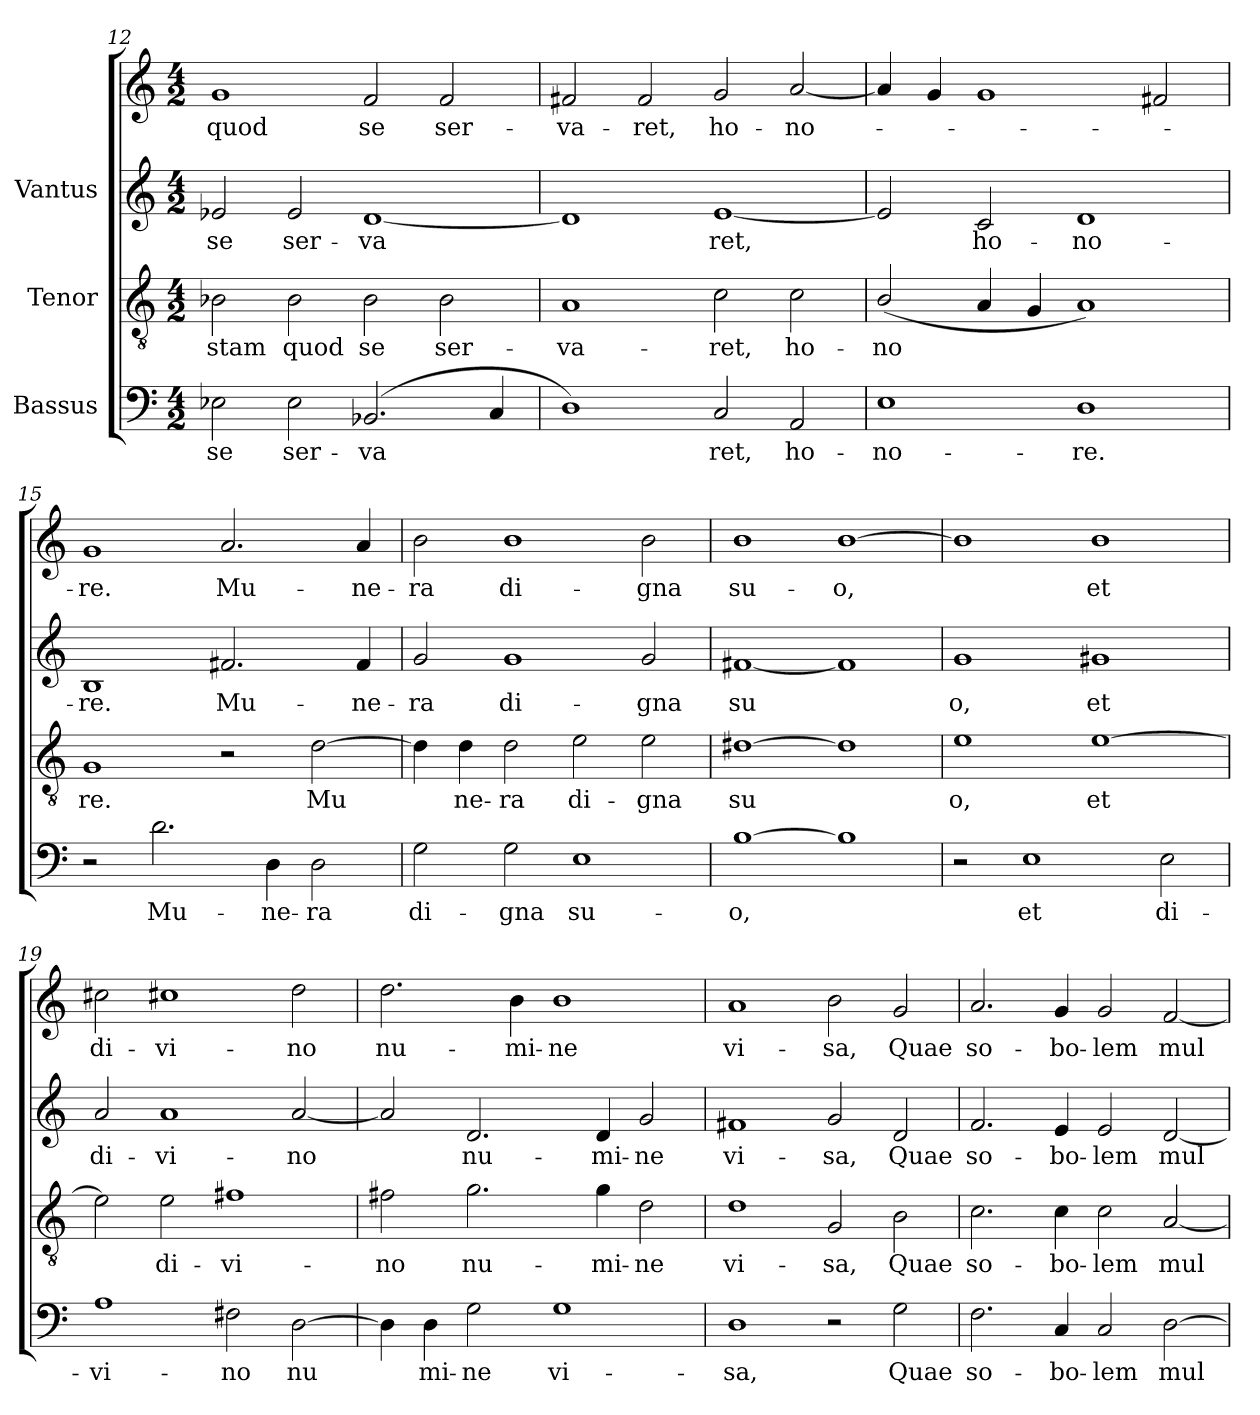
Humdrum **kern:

**kern	**text	**kern	**text	**kern	**text	**kern	**text
*part3	*part3	*part2	*part2	*part1	*part1	*part1	*part1
*staff4	*staff4	*staff3	*staff3	*staff2	*staff2	*staff1	*staff1
*I"Bassus	*	*I"Tenor	*	*I"Vantus	*	*	*
*clefF4	*	*clefGv2	*	*clefG2	*	*clefG2	*
*M4/2	*	*M4/2	*	*M4/2	*	*M4/2	*
=12	=12	=12	=12	=12	=12	=12	=12
!	!LO:LY:b:cj	!	!LO:LY:b:cj	!	!LO:LY:b:cj	!	!LO:LY:b:cj
2E-X\	se	2B-X\	-stam	2e-X/	-se	1g	quod
!	!LO:LY:b:cj	!	!LO:LY:b:cj	!	!LO:LY:b:cj	!	!
2E-\	ser-	2B-\	quod	2e-/	ser-	.	.
!	!LO:LY:b:cj	!	!LO:LY:b:cj	!	!LO:LY:b:cj	!	!LO:LY:b:cj
(<2.BB-X/	-va-	2B-\	se	[<1d	-va-	2f/	se
!	!	!	!LO:LY:b:cj	!	!	!	!LO:LY:b:cj
.	.	2B-\	ser-	.	.	2f/	ser-
!	!LO:LY:b:cj	!	!	!	!	!	!
4C/	--	.	.	.	.	.	.
=13	=13	=13	=13	=13	=13	=13	=13
!	!LO:LY:b:cj	!	!LO:LY:b:cj	!	!LO:LY:b:cj	!	!LO:LY:b:cj
1D)	-	1A	-va-	1d]	-	2f#X/	-va-
!	!	!	!	!	!	!	!LO:LY:b:cj
.	.	.	.	.	.	2f#/	-ret,
!	!LO:LY:b:cj	!	!LO:LY:b:cj	!	!LO:LY:b:cj	!	!LO:LY:b:cj
2C/	ret,	2c\	-ret,	[<1e	ret,	2g/	ho-
!	!LO:LY:b:cj	!	!LO:LY:b:cj	!	!	!	!LO:LY:b:cj
2AA/	ho-	2c\	ho-	.	.	[<2a/	-no-
!!LO:PB:g=z
=14	=14	=14	=14	=14	=14	=14	=14
!	!LO:LY:b:cj	!	!LO:LY:b:cj	!	!LO:LY:b:cj	!	!
1E	-no-	(<2B/	-no-	2e/]	.	4a/]	.
.	.	.	.	.	.	4g/	.
!	!	!	!LO:LY:b:cj	!	!LO:LY:b:cj	!	!
.	.	4A/	--	2c/	ho-	1g	.
!	!	!	!LO:LY:b:cj	!	!	!	!
.	.	4G/	--	.	.	.	.
!	!LO:LY:b:cj	!	!LO:LY:b:cj	!	!LO:LY:b:cj	!	!
1D	-re.	1A)	--	1d	-no-	.	.
.	.	.	.	.	.	2f#X/	.
=15	=15	=15	=15	=15	=15	=15	=15
!	!	!	!LO:LY:b:cj	!	!LO:LY:b:cj	!	!LO:LY:b:cj
2r	.	1G	-re.	1B	-re.	1g	-re.
!	!LO:LY:b:cj	!	!	!	!	!	!
2.d\	Mu-	.	.	.	.	.	.
!	!	!	!	!	!LO:LY:b:cj	!	!LO:LY:b:cj
.	.	2r	.	2.f#X/	Mu-	2.a/	Mu-
!	!LO:LY:b:cj	!	!	!	!	!	!
4D\	-ne-	.	.	.	.	.	.
!	!LO:LY:b:cj	!	!LO:LY:b:cj	!	!	!	!
2D\	-ra	[>2d\	Mu-	.	.	.	.
!	!	!	!	!	!LO:LY:b:cj	!	!LO:LY:b:cj
.	.	.	.	4f#/	-ne-	4a/	-ne-
=16	=16	=16	=16	=16	=16	=16	=16
!	!LO:LY:b:cj	!	!LO:LY:b:cj	!	!LO:LY:b:cj	!	!LO:LY:b:cj
2G\	di-	4d\]	-	2g/	ra	2b\	-ra
!	!	!	!LO:LY:b:cj	!	!	!	!
.	.	4d\	ne-	.	.	.	.
!	!LO:LY:b:cj	!	!LO:LY:b:cj	!	!LO:LY:b:cj	!	!LO:LY:b:cj
2G\	-gna	2d\	-ra	1g	di-	1b	di-
!	!LO:LY:b:cj	!	!LO:LY:b:cj	!	!	!	!
1E	su-	2e\	di-	.	.	.	.
!	!	!	!LO:LY:b:cj	!	!LO:LY:b:cj	!	!LO:LY:b:cj
.	.	2e\	-gna	2g/	-gna	2b\	-gna
=17	=17	=17	=17	=17	=17	=17	=17
!	!LO:LY:b:cj	!	!LO:LY:b:cj	!	!LO:LY:b:cj	!	!LO:LY:b:cj
[>1B	-o,	[>1d#X	su-	[<1f#X	su-	1b	su-
!	!LO:LY:b:cj	!	!LO:LY:b:cj	!	!LO:LY:b:cj	!	!LO:LY:b:cj
1B]	.	1d#]	--	1f#]	--	[>1b	-o,
!!LO:LB:g=z
=18	=18	=18	=18	=18	=18	=18	=18
!	!	!	!LO:LY:b:cj	!	!LO:LY:b:cj	!	!LO:LY:b:cj
2r	.	1e	-o,	1g	o,	1b]	-
!	!LO:LY:b:cj	!	!	!	!	!	!
1E	et	.	.	.	.	.	.
!	!	!	!LO:LY:b:cj	!	!LO:LY:b:cj	!	!LO:LY:b:cj
.	.	[>1e	et	1g#X	et	1b	et
!	!LO:LY:b:cj	!	!	!	!	!	!
2E\	di-	.	.	.	.	.	.
=19	=19	=19	=19	=19	=19	=19	=19
!	!LO:LY:b:cj	!	!LO:LY:b:cj	!	!LO:LY:b:cj	!	!LO:LY:b:cj
1A	-vi-	2e\]	.	2a/	di-	2cc#X\	di-
!	!	!	!LO:LY:b:cj	!	!LO:LY:b:cj	!	!LO:LY:b:cj
.	.	2e\	di-	1a	-vi-	1cc#X	-vi-
!	!LO:LY:b:cj	!	!LO:LY:b:cj	!	!	!	!
2F#X\	-no	1f#X	-vi-	.	.	.	.
!	!LO:LY:b:cj	!	!	!	!LO:LY:b:cj	!	!LO:LY:b:cj
[>2D\	nu-	.	.	[<2a/	-no	2dd\	-no
=20	=20	=20	=20	=20	=20	=20	=20
!	!LO:LY:b:cj	!	!LO:LY:b:cj	!	!LO:LY:b:cj	!	!LO:LY:b:cj
4D\]	-	2f#X\	-no	2a/]	.	2.dd\	nu-
!	!LO:LY:b:cj	!	!	!	!	!	!
4D\	mi-	.	.	.	.	.	.
!	!LO:LY:b:cj	!	!LO:LY:b:cj	!	!LO:LY:b:cj	!	!
2G\	-ne	2.g\	nu-	2.d/	nu-	.	.
!	!	!	!	!	!	!	!LO:LY:b:cj
.	.	.	.	.	.	4b\	-mi-
!	!LO:LY:b:cj	!	!	!	!	!	!LO:LY:b:cj
1G	vi-	.	.	.	.	1b	-ne
!	!	!	!LO:LY:b:cj	!	!LO:LY:b:cj	!	!
.	.	4g\	-mi-	4d/	-mi-	.	.
!	!	!	!LO:LY:b:cj	!	!LO:LY:b:cj	!	!
.	.	2d\	-ne	2g/	-ne	.	.
=21	=21	=21	=21	=21	=21	=21	=21
!	!LO:LY:b:cj	!	!LO:LY:b:cj	!	!LO:LY:b:cj	!	!LO:LY:b:cj
1D	-sa,	1d	vi-	1f#X	vi-	1a	vi-
!	!	!	!LO:LY:b:cj	!	!LO:LY:b:cj	!	!LO:LY:b:cj
2r	.	2G/	-sa,	2g/	-sa,	2b\	-sa,
!	!LO:LY:b:cj	!	!LO:LY:b:cj	!	!LO:LY:b:cj	!	!LO:LY:b:cj
2G\	Quae	2B\	Quae	2d/	Quae	2g/	Quae
!!LO:LB:g=z
=22	=22	=22	=22	=22	=22	=22	=22
!	!LO:LY:b:cj	!	!LO:LY:b:cj	!	!LO:LY:b:cj	!	!LO:LY:b:cj
2.F\	so-	2.c\	so-	2.f/	-so-	2.a/	so-
!	!LO:LY:b:cj	!	!LO:LY:b:cj	!	!LO:LY:b:cj	!	!LO:LY:b:cj
4C/	-bo-	4c\	-bo-	4e/	-bo-	4g/	-bo-
!	!LO:LY:b:cj	!	!LO:LY:b:cj	!	!LO:LY:b:cj	!	!LO:LY:b:cj
2C/	-lem	2c\	-lem	2e/	-lem	2g/	-lem
!	!LO:LY:b:cj	!	!LO:LY:b:cj	!	!LO:LY:b:cj	!	!LO:LY:b:cj
[>2D\	mul-	[<2A/	mul-	[<2d/	mul-	[<2f/	mul-
=	=	=	=	=	=	=	=
*-	*-	*-	*-	*-	*-	*-	*-
